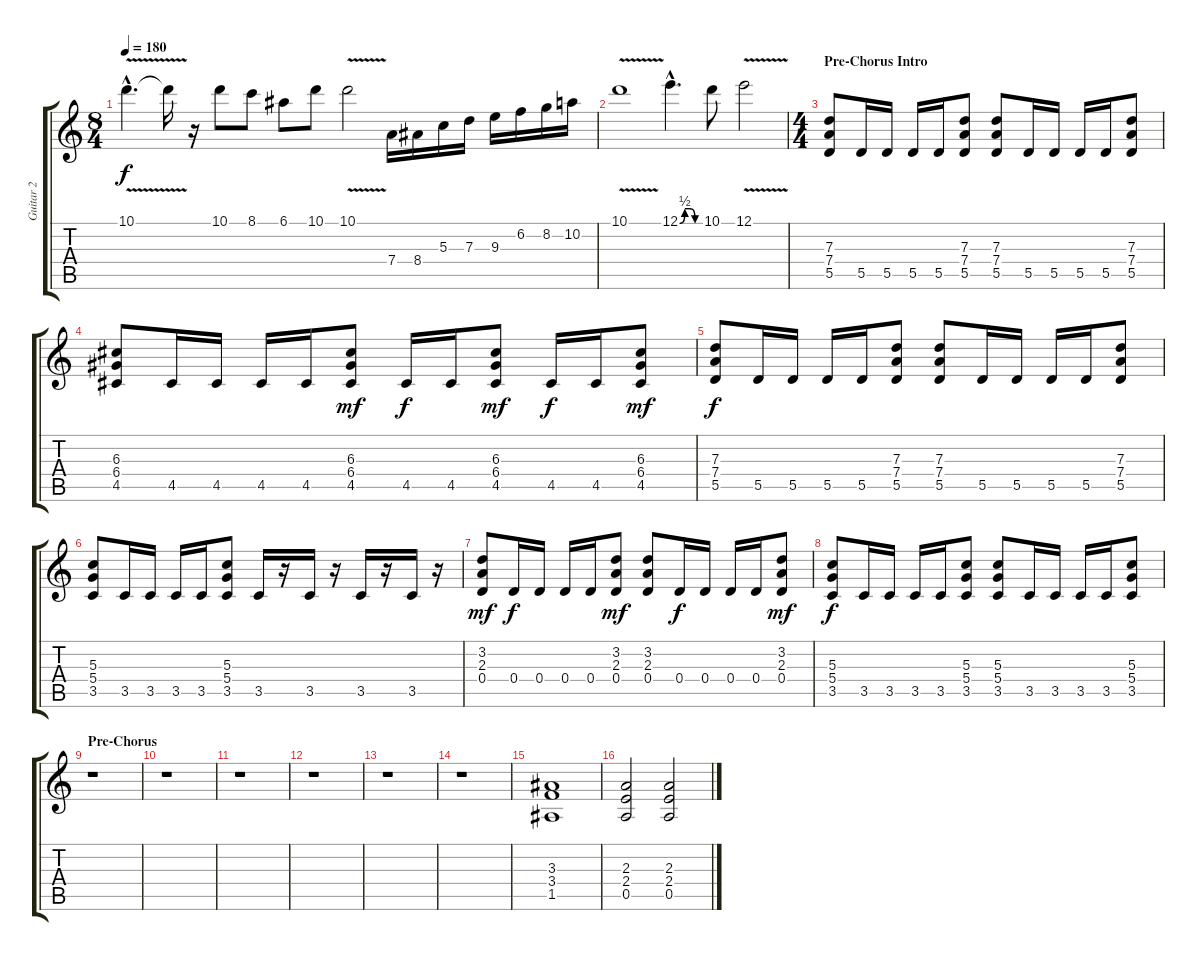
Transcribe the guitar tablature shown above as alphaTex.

\track ("Guitar 2" "Guitar 2") {instrument overdrivenguitar}
\staff {score tabs}
\tuning (E4 B3 G3 D3 A2 E2) {hide}
\ts (8 4)
\tempo 180
\clef g2
\ks c
10.1{v hac}.4{d dy f} 10.1{t}.16 r.16 10.1.8 8.1.8 6.1.8 10.1.8 10.1{v}.2 7.4.16 8.4.16 5.3.16 7.3.16 9.3.16 6.2.16 8.2.16 10.2.16 |
10.1{v}.1 12.1{be (custom 0 0 15 2 30 2 45 0 60 0) hac}.4{d} 10.1.8 12.1{v}.2 |
\ts (4 4)
\section ("" "Pre-Chorus Intro")
(7.3 7.4 5.5).8 5.5.16 5.5.16 5.5.16 5.5.16 (7.3 7.4 5.5).8 (7.3 7.4 5.5).8 5.5.16 5.5.16 5.5.16 5.5.16 (7.3 7.4 5.5).8 |
(6.3 6.4 4.5).8 4.5.16 4.5.16 4.5.16 4.5.16 (6.3 6.4 4.5).8{dy mf} 4.5.16{dy f} 4.5.16 (6.3 6.4 4.5).8{dy mf} 4.5.16{dy f} 4.5.16 (6.3 6.4 4.5).8{dy mf} |
(7.3 7.4 5.5).8{dy f} 5.5.16 5.5.16 5.5.16 5.5.16 (7.3 7.4 5.5).8 (7.3 7.4 5.5).8 5.5.16 5.5.16 5.5.16 5.5.16 (7.3 7.4 5.5).8 |
(5.3 5.4 3.5).8 3.5.16 3.5.16 3.5.16 3.5.16 (5.3 5.4 3.5).8 3.5.16 r.16 3.5.16 r.16 3.5.16 r.16 3.5.16 r.16 |
(3.2 2.3 0.4).8{dy mf} 0.4.16{dy f} 0.4.16 0.4.16 0.4.16 (3.2 2.3 0.4).8{dy mf} (3.2 2.3 0.4).8 0.4.16{dy f} 0.4.16 0.4.16 0.4.16 (3.2 2.3 0.4).8{dy mf} |
(5.3 5.4 3.5).8{dy f} 3.5.16 3.5.16 3.5.16 3.5.16 (5.3 5.4 3.5).8 (5.3 5.4 3.5).8 3.5.16 3.5.16 3.5.16 3.5.16 (5.3 5.4 3.5).8 |
\section ("" "Pre-Chorus")
r.1 |
r.1 |
r.1 |
r.1 |
r.1 |
r.1 |
(3.3 3.4 1.5).1 |
(2.3 2.4 0.5).2 (2.3 2.4 0.5).2
